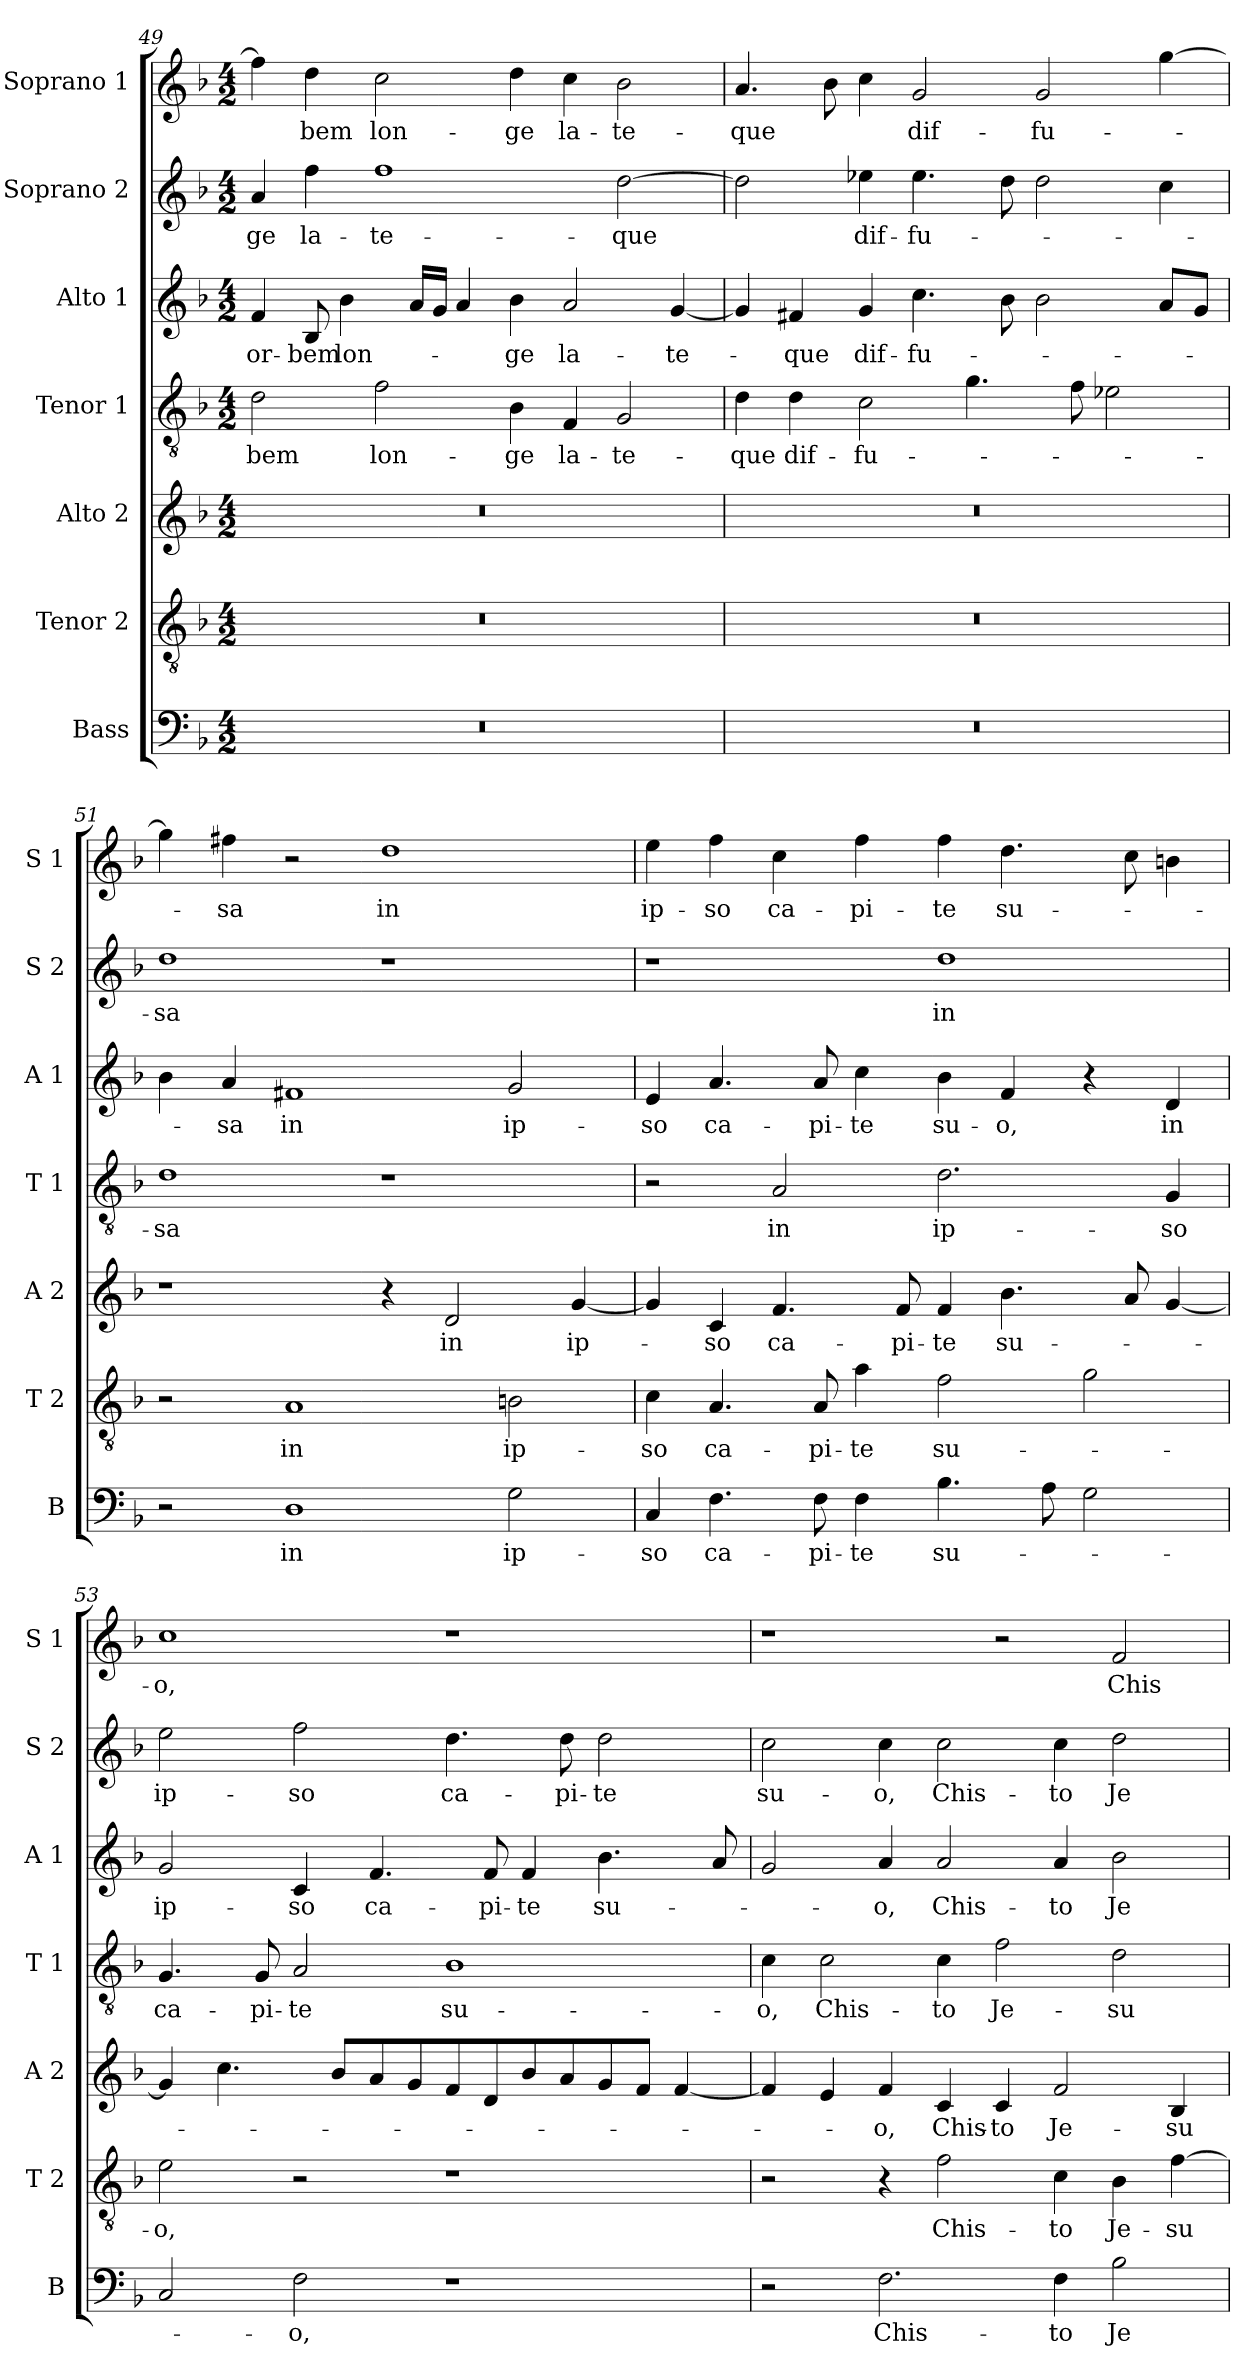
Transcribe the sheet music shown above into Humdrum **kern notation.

**kern	**text	**kern	**text	**kern	**text	**kern	**text	**kern	**text	**kern	**text	**kern	**text
*part7	*part7	*part6	*part6	*part5	*part5	*part4	*part4	*part3	*part3	*part2	*part2	*part1	*part1
*staff7	*staff7	*staff6	*staff6	*staff5	*staff5	*staff4	*staff4	*staff3	*staff3	*staff2	*staff2	*staff1	*staff1
*I"Bass	*	*I"Tenor 2	*	*I"Alto 2	*	*I"Tenor 1	*	*I"Alto 1	*	*I"Soprano 2	*	*I"Soprano 1	*
*I'B	*	*I'T 2	*	*I'A 2	*	*I'T 1	*	*I'A 1	*	*I'S 2	*	*I'S 1	*
!!LO:PB:g=z
*clefF4	*	*clefGv2	*	*clefG2	*	*clefGv2	*	*clefG2	*	*clefG2	*	*clefG2	*
*k[b-]	*	*k[b-]	*	*k[b-]	*	*k[b-]	*	*k[b-]	*	*k[b-]	*	*k[b-]	*
*F:	*	*F:	*	*F:	*	*F:	*	*F:	*	*F:	*	*F:	*
*M4/2	*	*M4/2	*	*M4/2	*	*M4/2	*	*M4/2	*	*M4/2	*	*M4/2	*
=49	=49	=49	=49	=49	=49	=49	=49	=49	=49	=49	=49	=49	=49
!	!	!	!	!	!	!	!LO:LY:b	!	!LO:LY:b	!	!LO:LY:b	!	!
0r	.	0r	.	0r	.	2d\	bem	4f/	or-	4a/	-ge	4ff\]	.
!	!	!	!	!	!	!	!	!	!LO:LY:b	!	!LO:LY:b	!	!LO:LY:b
.	.	.	.	.	.	.	.	8B-/	-bem	4ff\	la-	4dd\	-bem
!	!	!	!	!	!	!	!	!	!LO:LY:b	!	!	!	!
.	.	.	.	.	.	.	.	4b-\	lon-	.	.	.	.
!	!	!	!	!	!	!	!LO:LY:b	!	!	!	!LO:LY:b	!	!LO:LY:b
.	.	.	.	.	.	2f\	lon-	.	.	1ff	-te-	2cc\	lon-
.	.	.	.	.	.	.	.	16a/LL	.	.	.	.	.
.	.	.	.	.	.	.	.	16g/JJ	.	.	.	.	.
.	.	.	.	.	.	.	.	4a/	.	.	.	.	.
!	!	!	!	!	!	!	!LO:LY:b	!	!LO:LY:b	!	!	!	!LO:LY:b
.	.	.	.	.	.	4B-\	-ge	4b-\	-ge	.	.	4dd\	-ge
!	!	!	!	!	!	!	!LO:LY:b	!	!LO:LY:b	!	!	!	!LO:LY:b
.	.	.	.	.	.	4F/	la-	2a/	la-	.	.	4cc\	la-
!	!	!	!	!	!	!	!LO:LY:b	!	!	!	!LO:LY:b	!	!LO:LY:b
.	.	.	.	.	.	2G/	-te-	.	.	[2dd\	-que	2b-\	-te-
!	!	!	!	!	!	!	!	!	!LO:LY:b	!	!	!	!
.	.	.	.	.	.	.	.	[4g/	-te-	.	.	.	.
=50	=50	=50	=50	=50	=50	=50	=50	=50	=50	=50	=50	=50	=50
!	!	!	!	!	!	!	!LO:LY:b	!	!	!	!	!	!LO:LY:b
0r	.	0r	.	0r	.	4d\	-que	4g/]	.	2dd\]	.	4.a/	-que
!	!	!	!	!	!	!	!LO:LY:b	!	!LO:LY:b	!	!	!	!
.	.	.	.	.	.	4d\	dif-	4f#X/	-que	.	.	.	.
.	.	.	.	.	.	.	.	.	.	.	.	8b-\	.
!	!	!	!	!	!	!	!LO:LY:b	!	!LO:LY:b	!	!LO:LY:b	!	!
.	.	.	.	.	.	2c\	-fu-	4g/	dif-	4ee-X\	dif-	4cc\	.
!	!	!	!	!	!	!	!	!	!LO:LY:b	!	!LO:LY:b	!	!LO:LY:b
.	.	.	.	.	.	.	.	4.cc\	-fu-	4.ee-\	-fu-	2g/	dif-
.	.	.	.	.	.	4.g\	.	.	.	.	.	.	.
.	.	.	.	.	.	.	.	8b-\	.	8dd\	.	.	.
!	!	!	!	!	!	!	!	!	!	!	!	!	!LO:LY:b
.	.	.	.	.	.	.	.	2b-\	.	2dd\	.	2g/	-fu-
.	.	.	.	.	.	8f\	.	.	.	.	.	.	.
.	.	.	.	.	.	2e-X\	.	.	.	.	.	.	.
.	.	.	.	.	.	.	.	8a/L	.	4cc\	.	[4gg\	.
.	.	.	.	.	.	.	.	8g/J	.	.	.	.	.
=51	=51	=51	=51	=51	=51	=51	=51	=51	=51	=51	=51	=51	=51
!	!	!	!	!	!	!	!LO:LY:b	!	!	!	!LO:LY:b	!	!
2r	.	2r	.	1r	.	1d	-sa	4b-\	.	1dd	-sa	4gg\]	.
!	!	!	!	!	!	!	!	!	!LO:LY:b	!	!	!	!LO:LY:b
.	.	.	.	.	.	.	.	4a/	-sa	.	.	4ff#X\	-sa
!	!LO:LY:b	!	!LO:LY:b	!	!	!	!	!	!LO:LY:b	!	!	!	!
1D	in	1A	in	.	.	.	.	1f#X	in	.	.	2r	.
!	!	!	!	!	!	!	!	!	!	!	!	!	!LO:LY:b
.	.	.	.	4r	.	1r	.	.	.	1r	.	1dd	in
!	!	!	!	!	!LO:LY:b	!	!	!	!	!	!	!	!
.	.	.	.	2d/	in	.	.	.	.	.	.	.	.
!	!LO:LY:b	!	!LO:LY:b	!	!	!	!	!	!LO:LY:b	!	!	!	!
2G\	ip-	2Bn\	ip-	.	.	.	.	2g/	ip-	.	.	.	.
!	!	!	!	!	!LO:LY:b	!	!	!	!	!	!	!	!
.	.	.	.	[4g/	ip-	.	.	.	.	.	.	.	.
!!LO:LB:g=z
=52	=52	=52	=52	=52	=52	=52	=52	=52	=52	=52	=52	=52	=52
!	!LO:LY:b	!	!LO:LY:b	!	!	!	!	!	!LO:LY:b	!	!	!	!LO:LY:b
4C/	-so	4c\	-so	4g/]	.	2r	.	4e/	-so	1r	.	4ee\	ip-
!	!LO:LY:b	!	!LO:LY:b	!	!LO:LY:b	!	!	!	!LO:LY:b	!	!	!	!LO:LY:b
4.F\	ca-	4.A/	ca-	4c/	-so	.	.	4.a/	ca-	.	.	4ff\	-so
!	!	!	!	!	!LO:LY:b	!	!LO:LY:b	!	!	!	!	!	!LO:LY:b
.	.	.	.	4.f/	ca-	2A/	in	.	.	.	.	4cc\	ca-
!	!LO:LY:b	!	!LO:LY:b	!	!	!	!	!	!LO:LY:b	!	!	!	!
8F\	-pi-	8A/	-pi-	.	.	.	.	8a/	-pi-	.	.	.	.
!	!LO:LY:b	!	!LO:LY:b	!	!	!	!	!	!LO:LY:b	!	!	!	!LO:LY:b
4F\	-te	4a\	-te	.	.	.	.	4cc\	-te	.	.	4ff\	-pi-
!	!	!	!	!	!LO:LY:b	!	!	!	!	!	!	!	!
.	.	.	.	8f/	-pi-	.	.	.	.	.	.	.	.
!	!LO:LY:b	!	!LO:LY:b	!	!LO:LY:b	!	!LO:LY:b	!	!LO:LY:b	!	!LO:LY:b	!	!LO:LY:b
4.B-\	su-	2f\	su-	4f/	-te	2.d\	ip-	4b-\	su-	1dd	in	4ff\	-te
!	!	!	!	!	!LO:LY:b	!	!	!	!LO:LY:b	!	!	!	!LO:LY:b
.	.	.	.	4.b-\	su-	.	.	4f/	-o,	.	.	4.dd\	su-
8A\	.	.	.	.	.	.	.	.	.	.	.	.	.
2G\	.	2g\	.	.	.	.	.	4r	.	.	.	.	.
.	.	.	.	8a/	.	.	.	.	.	.	.	8cc\	.
!	!	!	!	!	!	!	!LO:LY:b	!	!LO:LY:b	!	!	!	!
.	.	.	.	[4g/	.	4G/	-so	4d/	in	.	.	4bn\	.
=53	=53	=53	=53	=53	=53	=53	=53	=53	=53	=53	=53	=53	=53
!	!	!	!LO:LY:b	!	!	!	!LO:LY:b	!	!LO:LY:b	!	!LO:LY:b	!	!LO:LY:b
2C/	.	2e\	-o,	4g/]	.	4.G/	ca-	2g/	ip-	2ee\	ip-	1cc	-o,
.	.	.	.	4.cc\	.	.	.	.	.	.	.	.	.
!	!	!	!	!	!	!	!LO:LY:b	!	!	!	!	!	!
.	.	.	.	.	.	8G/	-pi-	.	.	.	.	.	.
!	!LO:LY:b	!	!	!	!	!	!LO:LY:b	!	!LO:LY:b	!	!LO:LY:b	!	!
2F\	-o,	2r	.	.	.	2A/	-te	4c/	-so	2ff\	-so	.	.
.	.	.	.	8b-/L	.	.	.	.	.	.	.	.	.
!	!	!	!	!	!	!	!	!	!LO:LY:b	!	!	!	!
.	.	.	.	8a/	.	.	.	4.f/	ca-	.	.	.	.
.	.	.	.	8g/	.	.	.	.	.	.	.	.	.
!	!	!	!	!	!	!	!LO:LY:b	!	!	!	!LO:LY:b	!	!
1r	.	1r	.	8f/	.	1B-	su-	.	.	4.dd\	ca-	1r	.
!	!	!	!	!	!	!	!	!	!LO:LY:b	!	!	!	!
.	.	.	.	8d/	.	.	.	8f/	-pi-	.	.	.	.
!	!	!	!	!	!	!	!	!	!LO:LY:b	!	!	!	!
.	.	.	.	8b-/	.	.	.	4f/	-te	.	.	.	.
!	!	!	!	!	!	!	!	!	!	!	!LO:LY:b	!	!
.	.	.	.	8a/	.	.	.	.	.	8dd\	-pi-	.	.
!	!	!	!	!	!	!	!	!	!LO:LY:b	!	!LO:LY:b	!	!
.	.	.	.	8g/	.	.	.	4.b-\	su-	2dd\	-te	.	.
.	.	.	.	8f/J	.	.	.	.	.	.	.	.	.
.	.	.	.	[4f/	.	.	.	.	.	.	.	.	.
.	.	.	.	.	.	.	.	8a/	.	.	.	.	.
=54	=54	=54	=54	=54	=54	=54	=54	=54	=54	=54	=54	=54	=54
!	!	!	!	!	!	!	!LO:LY:b	!	!	!	!LO:LY:b	!	!
2r	.	2r	.	4f/]	.	4c\	-o,	2g/	.	2cc\	su-	1r	.
!	!	!	!	!	!	!	!LO:LY:b	!	!	!	!	!	!
.	.	.	.	4e/	.	2c\	Chis-	.	.	.	.	.	.
!	!LO:LY:b	!	!	!	!LO:LY:b	!	!	!	!LO:LY:b	!	!LO:LY:b	!	!
2.F\	Chis-	4r	.	4f/	-o,	.	.	4a/	-o,	4cc\	-o,	.	.
!	!	!	!LO:LY:b	!	!LO:LY:b	!	!LO:LY:b	!	!LO:LY:b	!	!LO:LY:b	!	!
.	.	2f\	Chis-	4c/	Chis-	4c\	-to	2a/	Chis-	2cc\	Chis-	.	.
!	!	!	!	!	!LO:LY:b	!	!LO:LY:b	!	!	!	!	!	!
.	.	.	.	4c/	-to	2f\	Je-	.	.	.	.	2r	.
!	!LO:LY:b	!	!LO:LY:b	!	!LO:LY:b	!	!	!	!LO:LY:b	!	!LO:LY:b	!	!
4F\	-to	4c\	-to	2f/	Je-	.	.	4a/	-to	4cc\	-to	.	.
!	!LO:LY:b	!	!LO:LY:b	!	!	!	!LO:LY:b	!	!LO:LY:b	!	!LO:LY:b	!	!LO:LY:b
2B-\	Je-	4B-\	Je-	.	.	2d\	-su	2b-\	Je-	2dd\	Je-	2f/	Chis-
!	!	!	!LO:LY:b	!	!LO:LY:b	!	!	!	!	!	!	!	!
.	.	[4f\	-su	4B-/	-su	.	.	.	.	.	.	.	.
=	=	=	=	=	=	=	=	=	=	=	=	=	=
*-	*-	*-	*-	*-	*-	*-	*-	*-	*-	*-	*-	*-	*-
